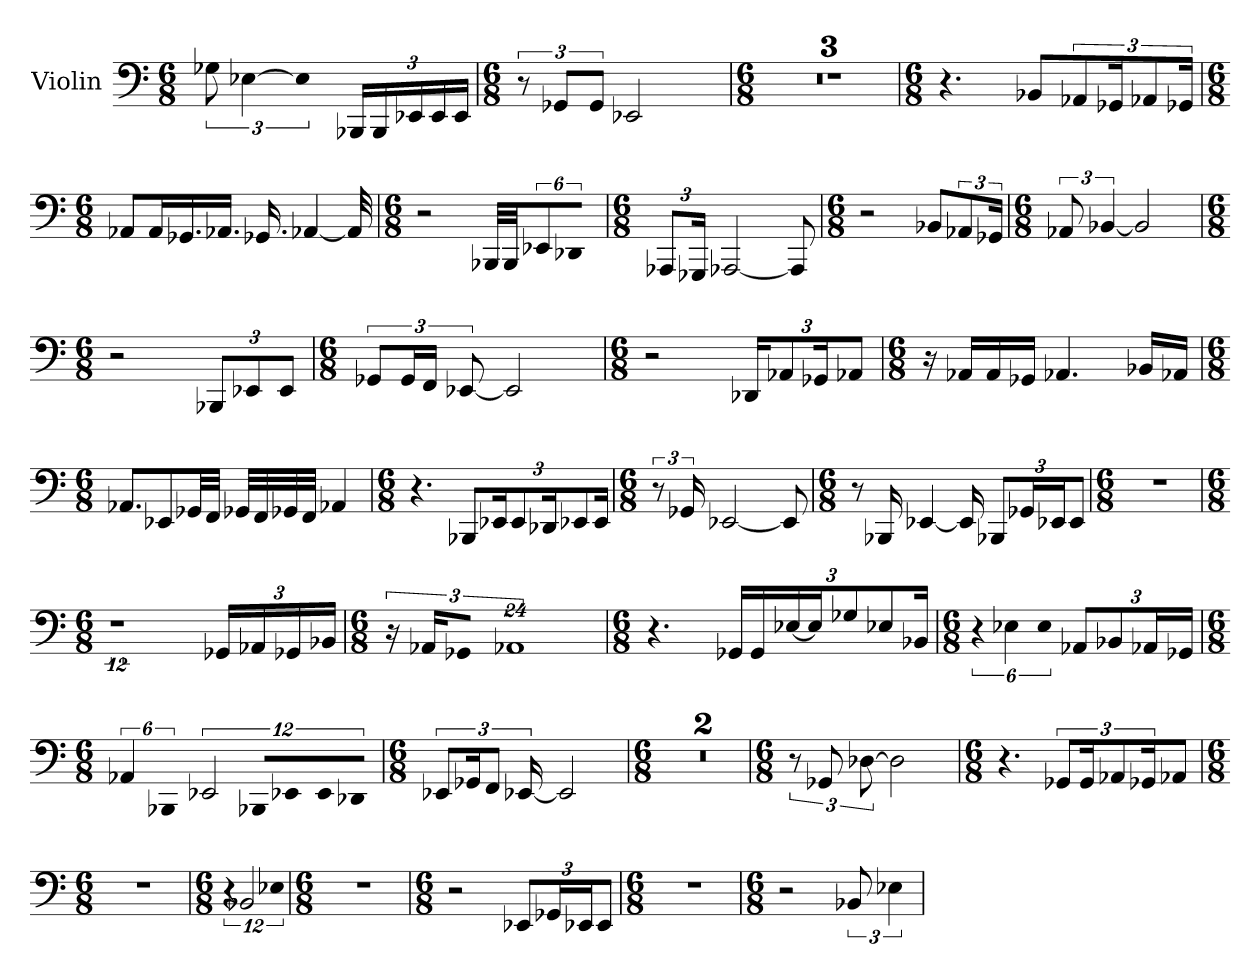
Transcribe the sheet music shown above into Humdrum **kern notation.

**kern
*part1
*staff1
*I"Violin
*I'Vln
*M6/8
=
12G-X
[6E-X
24%7E-]
24BBB-XLL
24BBB-
24EE-X
24EE-
24EE-JJ
=
*M6/8
12r
12GG-XL
12GG-J
2EE-X
=
*M6/8
2.r
=
*M6/8
2.r
=
*M6/8
2.r
=
*M6/8
4.r
8BB-XL
12AA-X
24GG-XK
12AA-X
24GG-XJk
=
*M6/8
8AA-XL
16AA-L
16.GG-X
16.AA-XJJ
16.GG-X
[4AA-X
32AA-]
=
*M6/8
2r
32BBB-XLLL
32BBB-JJ
48%5EE-X
12DD-XJ
=
*M6/8
12AAA-XL
24GGG-XJk
[2AAA-X
8AAA-]
=
*M6/8
2r
8BB-XL
12AA-X
24GG-XJk
=
*M6/8
12AA-X
[6BB-X
2BB-]
=
*M6/8
2r
12BBB-XL
12EE-X
12EE-J
=
*M6/8
12GG-XL
24GG-L
24FFJJ
[12EE-X
2EE-]
=
*M6/8
2r
24DD-XKL
12AA-X
24GG-XK
12AA-XJ
=
*M6/8
16r
16AA-XLL
16AA-
16GG-XJJ
4.AA-X
16BB-XLL
16AA-XJJ
=
*M6/8
8.AA-XL
8EE-X
32GG-XLL
32FFJJJ
32GG-XLLL
32FF
32GG-X
32FFJJJ
4AA-X
=
*M6/8
4.r
12BBB-XL
24EE-XK
12EE-
24DD-XK
12EE-X
24EE-Jk
=
*M6/8
12r
24GG-X
[2EE-X
8EE-]
=
*M6/8
8r
16BBB-X
[4EE-X
16EE-]
12BBB-XL
24GG-XL
24EE-XJ
12EE-J
=
*M6/8
2.r
=
*M6/8
12%7r
24GG-XLL
24AA-X
24GG-X
24BB-XJJ
=
*M6/8
24r
24AA-XKL
8GG-XJ
24%13AA-X
=
*M6/8
4.r
24GG-XLL
24GG-J
[24E-X
24E-]
12G-X
12E-X
24BB-XJk
=
*M6/8
24%5r
12E-X
24%5E-
12AA-XL
12BB-X
24AA-XL
24GG-XJJ
=
*M6/8
24%5AA-X
24BBB-X
24%7EE-X
12BBB-XL
24EE-XL
24EE-
24DD-XJJ
=
*M6/8
12EE-XL
24GG-XK
12FFJ
[24EE-X
2EE-]
=
*M6/8
2.r
=
*M6/8
2.r
=
*M6/8
12r
12GG-X
[12D-X
2D-]
=
*M6/8
4.r
12GG-XL
24GG-K
12AA-X
24GG-XK
8AA-XJ
=
*M6/8
2.r
=
*M6/8
24%11r
12BB-X
24%5E-X
=
*M6/8
2.r
=
*M6/8
2r
12EE-XL
24GG-XL
24EE-XJ
12EE-J
=
*M6/8
2.r
=
*M6/8
2r
12BB-X
6E-X
=
*-
